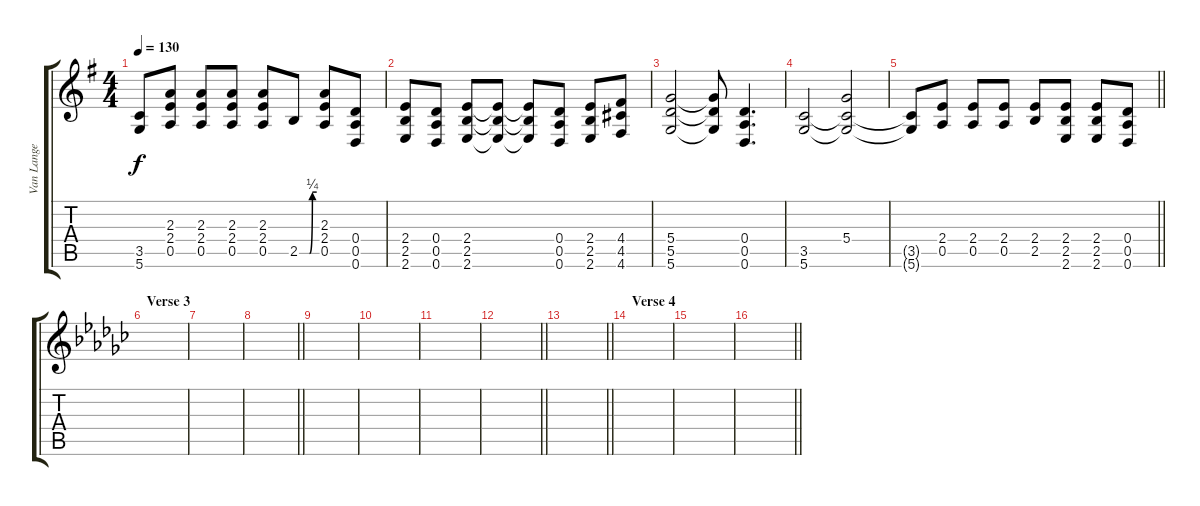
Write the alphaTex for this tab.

\track ("Van Lange (Guitar)" "Van Lange ") {instrument distortionguitar}
\staff {score tabs}
\tuning (E4 B3 G3 D3 A2 D2) {hide}
\ts (4 4)
\tempo 130
\clef g2
\ks g
(3.5{t} 5.6{t}).8{dy f} (2.3 2.4 0.5).8 (2.3 2.4 0.5).8 (2.3 2.4 0.5).8 (2.3 2.4 0.5).8 2.5{be (custom 0 0 35 0 45 1 60 1)}.8 (2.3 2.4 0.5).8 (0.4 0.5 0.6).8 |
(2.4 2.5 2.6).8 (0.4 0.5 0.6).8 (2.4 2.5 2.6).8 (2.4{t} 2.5{t} 2.6{t}).8 (2.4{t} 2.5{t} 2.6{t}).8 (0.4 0.5 0.6).8 (2.4 2.5 2.6).8 (4.4 4.5 4.6).8 |
(5.4 5.5 5.6).2 (5.4{t} 5.5{t} 5.6{t}).8 (0.4 0.5 0.6).4{d} |
(3.5 5.6).2 (5.4 3.5{t} 5.6{t}).2 |
\barLineRight lightlight
(3.5{t} 5.6{t}).8 (2.4 0.5).8 (2.4 0.5).8 (2.4 0.5).8 (2.4 2.5).8 (2.4 2.5 2.6).8 (2.4 2.5 2.6).8 (0.4 0.5 0.6).8 |
\section ("" "Verse 3")
\ks ebminor
|
|
\barLineRight lightlight
|
|
|
|
\barLineRight lightlight
|
\barLineRight lightlight
|
\section ("" "Verse 4")
|
|
\barLineRight lightlight
